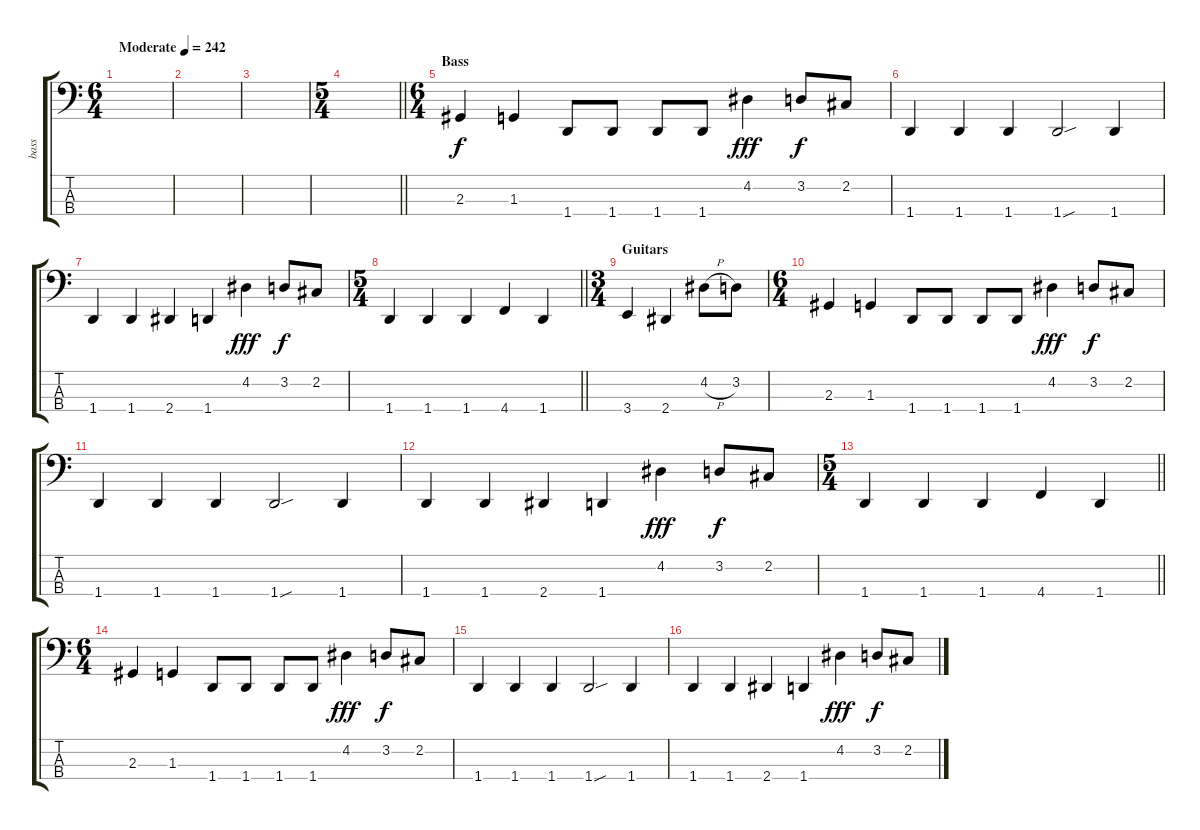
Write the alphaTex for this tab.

\track ("bass" "bass") {instrument electricbasspick}
\staff {score tabs}
\tuning (E2 B1 Gb1 Db1) {hide}
\ts (6 4)
\tempo (242 "Moderate")
\clef f4
\ks c
|
|
|
\ts (5 4)
\barLineRight lightlight
|
\ts (6 4)
\section ("" "Bass")
2.3.4{volume 16} 1.3.4 1.4.8 1.4.8 1.4.8 1.4.8 4.2.4{dy fff} 3.2.8{dy f} 2.2.8 |
1.4.4 1.4.4 1.4.4 1.4{sou}.2 1.4.4 |
1.4.4 1.4.4 2.4.4 1.4.4 4.2.4{dy fff} 3.2.8{dy f} 2.2.8 |
\ts (5 4)
\barLineRight lightlight
1.4.4 1.4.4 1.4.4 4.4.4 1.4.4 |
\ts (3 4)
\section ("" "Guitars")
3.4.4 2.4.4 4.2{h}.8 3.2.8 |
\ts (6 4)
2.3.4{volume 11} 1.3.4 1.4.8 1.4.8 1.4.8 1.4.8 4.2.4{dy fff} 3.2.8{dy f} 2.2.8 |
1.4.4 1.4.4 1.4.4 1.4{sou}.2 1.4.4 |
1.4.4 1.4.4 2.4.4 1.4.4 4.2.4{dy fff} 3.2.8{dy f} 2.2.8 |
\ts (5 4)
\barLineRight lightlight
1.4.4 1.4.4 1.4.4 4.4.4 1.4.4 |
\ts (6 4)
2.3.4 1.3.4 1.4.8 1.4.8 1.4.8 1.4.8 4.2.4{dy fff} 3.2.8{dy f} 2.2.8 |
1.4.4 1.4.4 1.4.4 1.4{sou}.2 1.4.4 |
1.4.4 1.4.4 2.4.4 1.4.4 4.2.4{dy fff} 3.2.8{dy f} 2.2.8
